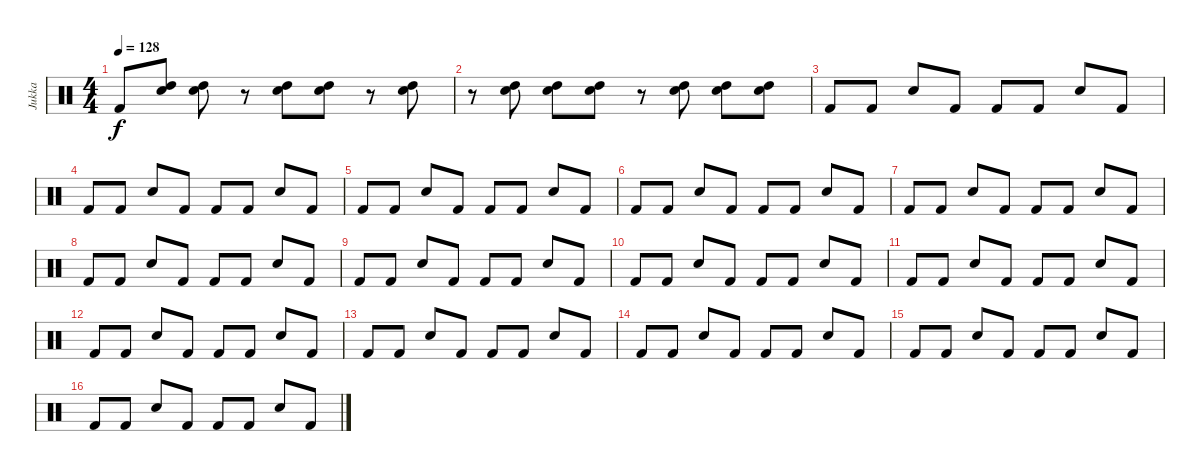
\track ("Jukka" "Jukka") {instrument percussion}
\staff {score}
\articulation defaults
\ts (4 4)
\tempo 128
\clef neutral
\ks c "Kick (hit) 2".8{dy f}
("Electric Snare (hit)" "High Tom (hit)").8 ("Electric Snare (hit)" "High Tom (hit)").8 r.8 ("Electric Snare (hit)" "High Tom (hit)").8 ("Electric Snare (hit)" "High Tom (hit)").8 r.8 ("Electric Snare (hit)" "High Tom (hit)").8 |
r.8 ("Electric Snare (hit)" "High Tom (hit)").8 ("Electric Snare (hit)" "High Tom (hit)").8 ("Electric Snare (hit)" "High Tom (hit)").8 r.8 ("Electric Snare (hit)" "High Tom (hit)").8 ("Electric Snare (hit)" "High Tom (hit)").8 ("Electric Snare (hit)" "High Tom (hit)").8 |
"Kick (hit) 2".8 "Kick (hit) 2".8 "Electric Snare (hit)".8 "Kick (hit) 2".8 "Kick (hit) 2".8 "Kick (hit) 2".8 "Electric Snare (hit)".8 "Kick (hit) 2".8 |
"Kick (hit) 2".8 "Kick (hit) 2".8 "Electric Snare (hit)".8 "Kick (hit) 2".8 "Kick (hit) 2".8 "Kick (hit) 2".8 "Electric Snare (hit)".8 "Kick (hit) 2".8 |
"Kick (hit) 2".8 "Kick (hit) 2".8 "Electric Snare (hit)".8 "Kick (hit) 2".8 "Kick (hit) 2".8 "Kick (hit) 2".8 "Electric Snare (hit)".8 "Kick (hit) 2".8 |
"Kick (hit) 2".8 "Kick (hit) 2".8 "Electric Snare (hit)".8 "Kick (hit) 2".8 "Kick (hit) 2".8 "Kick (hit) 2".8 "Electric Snare (hit)".8 "Kick (hit) 2".8 |
"Kick (hit) 2".8 "Kick (hit) 2".8 "Electric Snare (hit)".8 "Kick (hit) 2".8 "Kick (hit) 2".8 "Kick (hit) 2".8 "Electric Snare (hit)".8 "Kick (hit) 2".8 |
"Kick (hit) 2".8 "Kick (hit) 2".8 "Electric Snare (hit)".8 "Kick (hit) 2".8 "Kick (hit) 2".8 "Kick (hit) 2".8 "Electric Snare (hit)".8 "Kick (hit) 2".8 |
"Kick (hit) 2".8 "Kick (hit) 2".8 "Electric Snare (hit)".8 "Kick (hit) 2".8 "Kick (hit) 2".8 "Kick (hit) 2".8 "Electric Snare (hit)".8 "Kick (hit) 2".8 |
"Kick (hit) 2".8 "Kick (hit) 2".8 "Electric Snare (hit)".8 "Kick (hit) 2".8 "Kick (hit) 2".8 "Kick (hit) 2".8 "Electric Snare (hit)".8 "Kick (hit) 2".8 |
"Kick (hit) 2".8 "Kick (hit) 2".8 "Electric Snare (hit)".8 "Kick (hit) 2".8 "Kick (hit) 2".8 "Kick (hit) 2".8 "Electric Snare (hit)".8 "Kick (hit) 2".8 |
"Kick (hit) 2".8 "Kick (hit) 2".8 "Electric Snare (hit)".8 "Kick (hit) 2".8 "Kick (hit) 2".8 "Kick (hit) 2".8 "Electric Snare (hit)".8 "Kick (hit) 2".8 |
"Kick (hit) 2".8 "Kick (hit) 2".8 "Electric Snare (hit)".8 "Kick (hit) 2".8 "Kick (hit) 2".8 "Kick (hit) 2".8 "Electric Snare (hit)".8 "Kick (hit) 2".8 |
"Kick (hit) 2".8 "Kick (hit) 2".8 "Electric Snare (hit)".8 "Kick (hit) 2".8 "Kick (hit) 2".8 "Kick (hit) 2".8 "Electric Snare (hit)".8 "Kick (hit) 2".8 |
"Kick (hit) 2".8 "Kick (hit) 2".8 "Electric Snare (hit)".8 "Kick (hit) 2".8 "Kick (hit) 2".8 "Kick (hit) 2".8 "Electric Snare (hit)".8 "Kick (hit) 2".8 |
"Kick (hit) 2".8 "Kick (hit) 2".8 "Electric Snare (hit)".8 "Kick (hit) 2".8 "Kick (hit) 2".8 "Kick (hit) 2".8 "Electric Snare (hit)".8 "Kick (hit) 2".8
